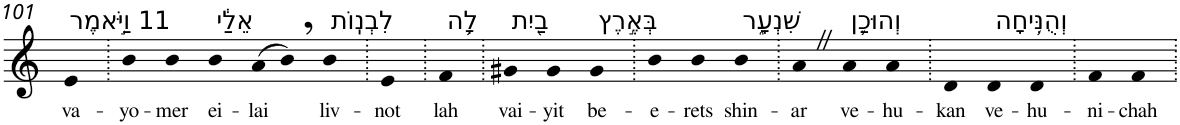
**kern	**text
*part1	*part1
*staff1	*staff1
*I"Piano	*
*I'Pno	*
!!LO:PB:g=z
*clefG2	*
*k[]	*
=101	=101
!LO:TX:a:t=11 וַיֹּ֣אמֶר	!
!	!LO:LY:b
4e	va-
=102.	=102.
!	!LO:LY:b
4b	-yo-
!	!LO:LY:b
4b	-mer
!LO:TX:a:t=אֵלַ֔י	!
!	!LO:LY:b
4b	ei-
!	!LO:LY:b
(>8a	-lai
8b,)	.
!LO:TX:a:t=לִבְנֽוֹת	!
!	!LO:LY:b
4b	liv-
=103.	=103.
!	!LO:LY:b
4e	-not
=104.	=104.
!LO:TX:a:t=לָ֥ה	!
!	!LO:LY:b
4f	lah
=105.	=105.
!LO:TX:a:t=בַ֖יִת	!
!	!LO:LY:b
4g#X	vai-
!	!LO:LY:b
4g#	-yit
!LO:TX:a:t=בְּאֶ֣רֶץ	!
!	!LO:LY:b
4g#	be-
=106.	=106.
!	!LO:LY:b
4b	-e-
!	!LO:LY:b
4b	-rets
!LO:TX:a:t=שִׁנְעָ֑ר	!
!	!LO:LY:b
4b	shin-
=107.	=107.
!	!LO:LY:b
4aZ	-ar
!LO:TX:a:t=וְהוּכַ֛ן	!
!	!LO:LY:b
4a	ve-
!	!LO:LY:b
4a	-hu-
=108.	=108.
!	!LO:LY:b
4d	-kan
!LO:TX:a:t=וְהֻנִּ֥יחָה	!
!	!LO:LY:b
4d	ve-
!	!LO:LY:b
4d	-hu-
=109.	=109.
!	!LO:LY:b
4f	-ni-
!	!LO:LY:b
4f	-chah
=.	=.
*-	*-
